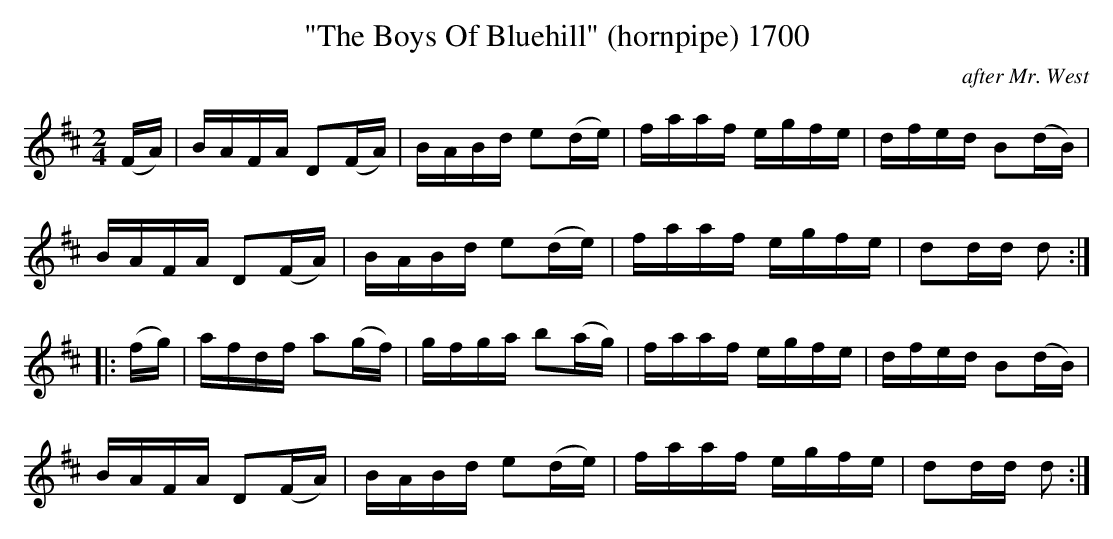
X:1
T:"The Boys Of Bluehill" (hornpipe) 1700
C:after Mr. West
BRENNAN July 2003 (HTTP://WWW.SOSYOURMOM.COM)
M:2/4
L:1/16
K:D
(FA)|BAFA D2(FA)|BABd e2(de)|faaf egfe|dfed B2(dB)|
BAFA D2(FA)|BABd e2(de)|faaf egfe|d2dd d2:|
|:(fg)|afdf a2(gf)|gfga b2(ag)|faaf egfe|dfed B2(dB)|
BAFA D2(FA)|BABd e2(de)|faaf egfe|d2dd d2:|
